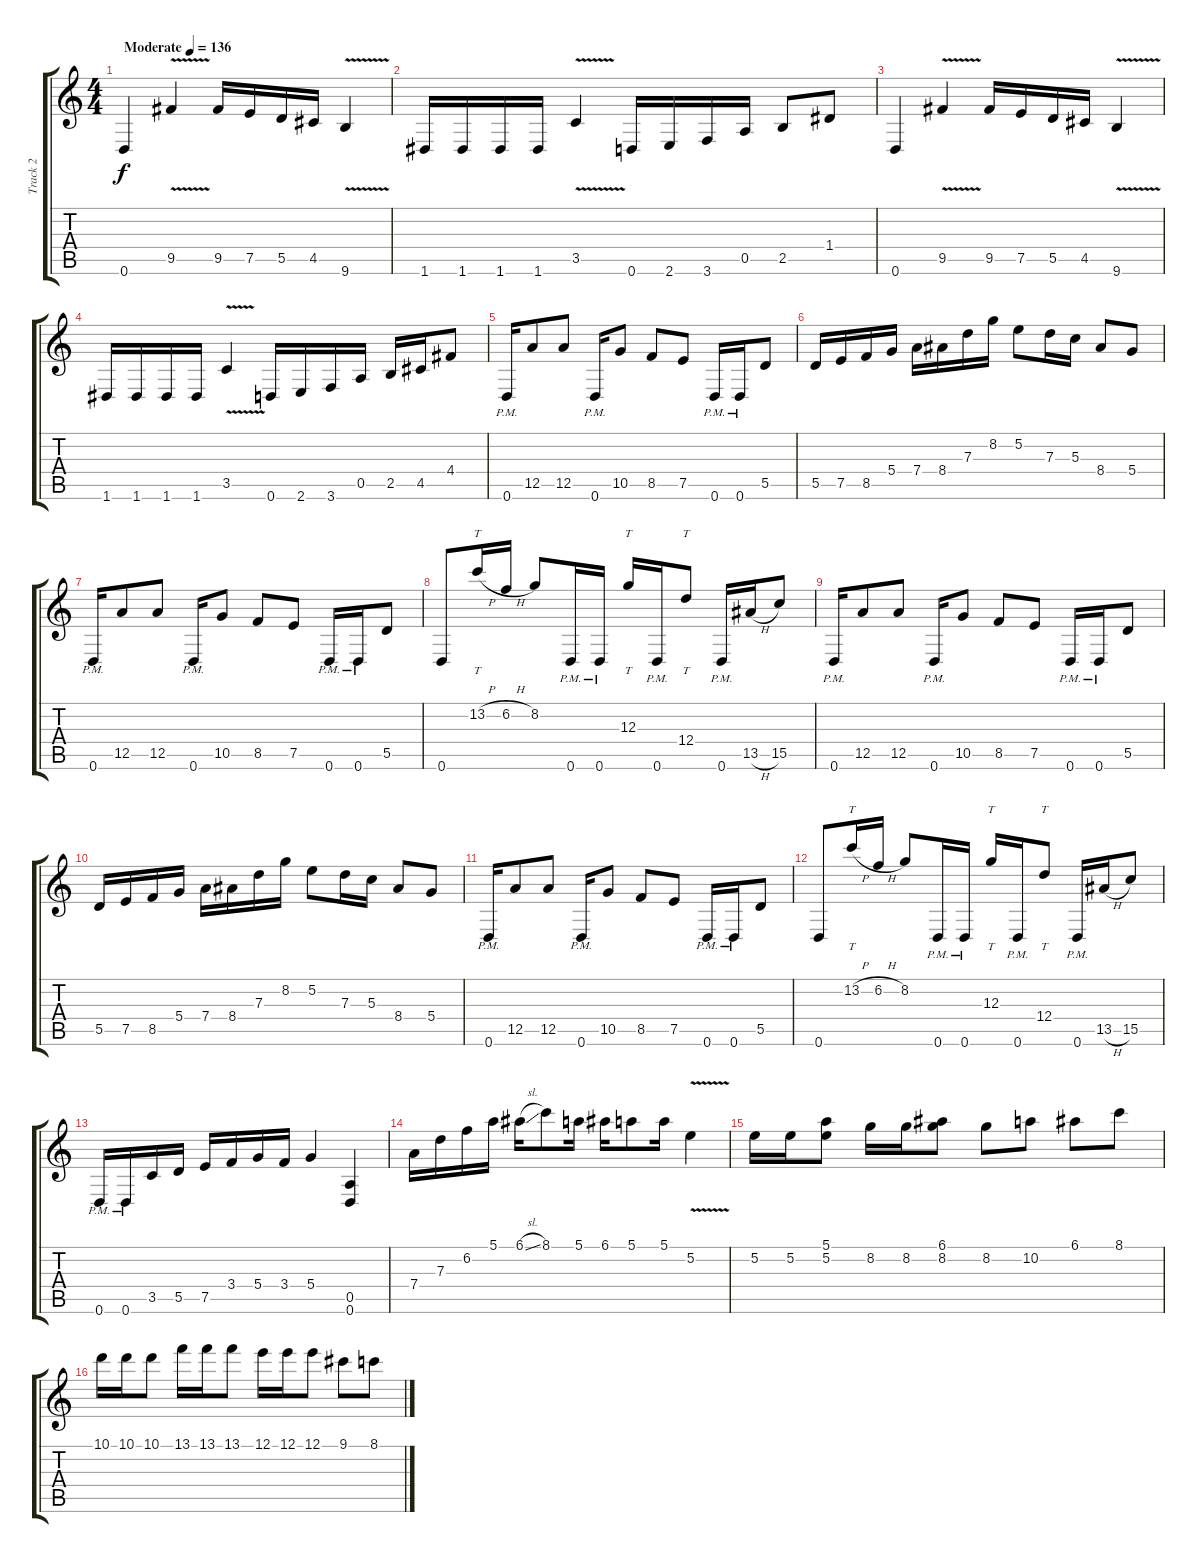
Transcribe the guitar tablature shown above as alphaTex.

\track ("Track 2" "Track 2") {instrument overdrivenguitar}
\staff {score tabs}
\tuning (E4 B3 G3 D3 A2 D2) {hide}
\ts (4 4)
\tempo (136 "Moderate")
\clef g2
\ks c
0.6.4{dy f instrument overdrivenguitar} 9.5{v}.4 9.5.16 7.5.16 5.5.16 4.5.16 9.6{v}.4 |
1.6.16 1.6.16 1.6.16 1.6.16 3.5{v}.4 0.6.16 2.6.16 3.6.16 0.5.16 2.5.8 1.4.8 |
0.6.4 9.5{v}.4 9.5.16 7.5.16 5.5.16 4.5.16 9.6{v}.4 |
1.6.16 1.6.16 1.6.16 1.6.16 3.5{v}.4 0.6.16 2.6.16 3.6.16 0.5.16 2.5.16 4.5.16 4.4.8 |
0.6{pm}.16 12.5.8 12.5.8 0.6{pm}.16 10.5.8 8.5.8 7.5.8 0.6{pm}.16 0.6{pm}.16 5.5.8 |
5.5.16 7.5.16 8.5.16 5.4.16 7.4.16 8.4.16 7.3.16 8.2.16 5.2.8 7.3.16 5.3.16 8.4.8 5.4.8 |
0.6{pm}.16 12.5.8 12.5.8 0.6{pm}.16 10.5.8 8.5.8 7.5.8 0.6{pm}.16 0.6{pm}.16 5.5.8 |
0.6.8 13.2{h}.16{tt} 6.2{h}.16 8.2.8 0.6{pm}.16 0.6{pm}.16 12.3.16{tt} 0.6{pm}.16 12.4.8{tt} 0.6{pm}.16 13.5{h}.16 15.5.8 |
0.6{pm}.16 12.5.8 12.5.8 0.6{pm}.16 10.5.8 8.5.8 7.5.8 0.6{pm}.16 0.6{pm}.16 5.5.8 |
5.5.16 7.5.16 8.5.16 5.4.16 7.4.16 8.4.16 7.3.16 8.2.16 5.2.8 7.3.16 5.3.16 8.4.8 5.4.8 |
0.6{pm}.16 12.5.8 12.5.8 0.6{pm}.16 10.5.8 8.5.8 7.5.8 0.6{pm}.16 0.6{pm}.16 5.5.8 |
0.6.8 13.2{h}.16{tt} 6.2{h}.16 8.2.8 0.6{pm}.16 0.6{pm}.16 12.3.16{tt} 0.6{pm}.16 12.4.8{tt} 0.6{pm}.16 13.5{h}.16 15.5.8 |
0.6{pm}.16 0.6{pm}.16 3.5.16 5.5.16 7.5.16 3.4.16 5.4.16 3.4.16 5.4.4 (0.5 0.6).4 |
7.4.16 7.3.16 6.2.16 5.1.16 6.1{sl}.16 8.1.8 5.1.16 6.1.16 5.1.8 5.1.16 5.2{v}.4 |
5.2.16 5.2.16 (5.1 5.2).8 8.2.16 8.2.16 (6.1 8.2).8 8.2.8 10.2.8 6.1.8 8.1.8 |
10.1.16 10.1.16 10.1.8 13.1.16 13.1.16 13.1.8 12.1.16 12.1.16 12.1.8 9.1.8 8.1.8
